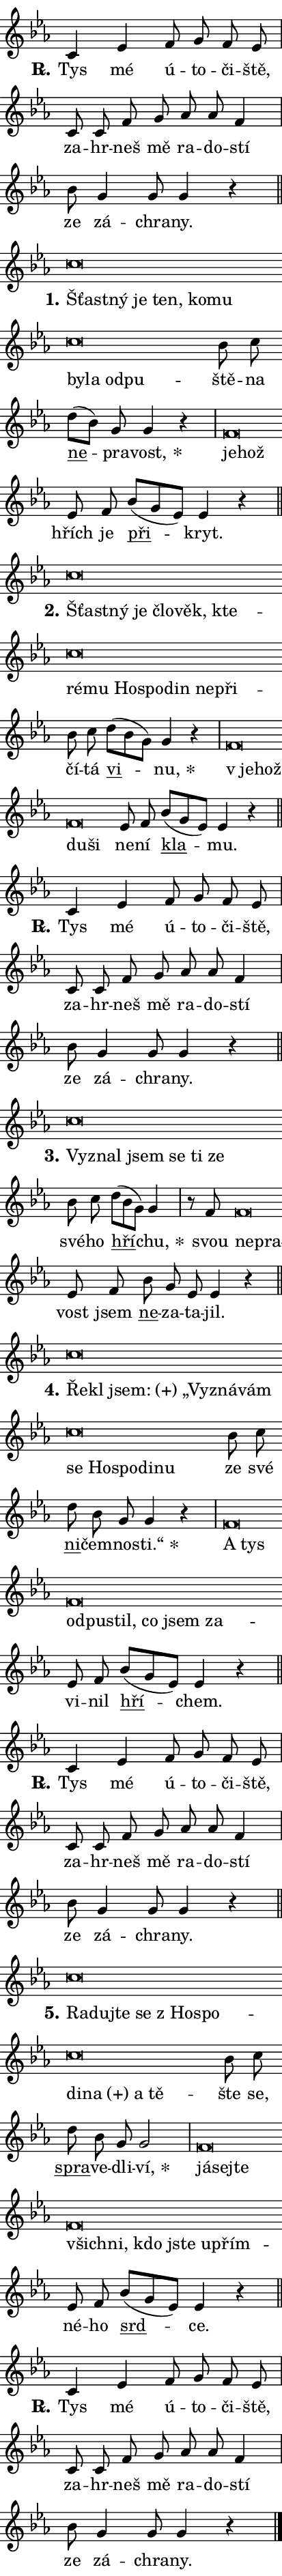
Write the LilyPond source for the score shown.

\version "2.24.0"
\header { tagline = "" }
\paper {
  indent = 0\cm
  top-margin = 0\cm
  right-margin = 0\cm
  bottom-margin = 0\cm
  left-margin = 0\cm
  paper-width = 7\cm
  page-breaking = #ly:one-page-breaking
  system-system-spacing.basic-distance = #11
  score-system-spacing.basic-distance = #11
  ragged-last = ##f
}


%% Author: Thomas Morley
%% https://lists.gnu.org/archive/html/lilypond-user/2020-05/msg00002.html
#(define (line-position grob)
"Returns position of @var[grob} in current system:
   @code{'start}, if at first time-step
   @code{'end}, if at last time-step
   @code{'middle} otherwise
"
  (let* ((col (ly:item-get-column grob))
         (ln (ly:grob-object col 'left-neighbor))
         (rn (ly:grob-object col 'right-neighbor))
         (col-to-check-left (if (ly:grob? ln) ln col))
         (col-to-check-right (if (ly:grob? rn) rn col))
         (break-dir-left
           (and
             (ly:grob-property col-to-check-left 'non-musical #f)
             (ly:item-break-dir col-to-check-left)))
         (break-dir-right
           (and
             (ly:grob-property col-to-check-right 'non-musical #f)
             (ly:item-break-dir col-to-check-right))))
        (cond ((eqv? 1 break-dir-left) 'start)
              ((eqv? -1 break-dir-right) 'end)
              (else 'middle))))

#(define (tranparent-at-line-position vctor)
  (lambda (grob)
  "Relying on @code{line-position} select the relevant enry from @var{vctor}.
Used to determine transparency,"
    (case (line-position grob)
      ((end) (not (vector-ref vctor 0)))
      ((middle) (not (vector-ref vctor 1)))
      ((start) (not (vector-ref vctor 2))))))

noteHeadBreakVisibility =
#(define-music-function (break-visibility)(vector?)
"Makes @code{NoteHead}s transparent relying on @var{break-visibility}"
#{
  \override NoteHead.transparent =
    #(tranparent-at-line-position break-visibility)
#})

#(define delete-ledgers-for-transparent-note-heads
  (lambda (grob)
    "Reads whether a @code{NoteHead} is transparent.
If so this @code{NoteHead} is removed from @code{'note-heads} from
@var{grob}, which is supposed to be @code{LedgerLineSpanner}.
As a result ledgers are not printed for this @code{NoteHead}"
    (let* ((nhds-array (ly:grob-object grob 'note-heads))
           (nhds-list
             (if (ly:grob-array? nhds-array)
                 (ly:grob-array->list nhds-array)
                 '()))
           ;; Relies on the transparent-property being done before
           ;; Staff.LedgerLineSpanner.after-line-breaking is executed.
           ;; This is fragile ...
           (to-keep
             (remove
               (lambda (nhd)
                 (ly:grob-property nhd 'transparent #f))
               nhds-list)))
      ;; TODO find a better method to iterate over grob-arrays, similiar
      ;; to filter/remove etc for lists
      ;; For now rebuilt from scratch
      (set! (ly:grob-object grob 'note-heads)  '())
      (for-each
        (lambda (nhd)
          (ly:pointer-group-interface::add-grob grob 'note-heads nhd))
        to-keep))))

hideNotes = {
  \noteHeadBreakVisibility #begin-of-line-visible
}
unHideNotes = {
  \noteHeadBreakVisibility #all-visible
}

% work-around for resetting accidentals
% https://lilypond.org/doc/v2.23/Documentation/notation/displaying-rhythms#unmetered-music
cadenzaMeasure = {
  \cadenzaOff
  \partial 1024 s1024
  \cadenzaOn
}

#(define-markup-command (accent layout props text) (markup?)
  "Underline accented syllable"
  (interpret-markup layout props
    #{\markup \override #'(offset . 4.3) \underline { #text }#}))

responsum = \markup \concat {
  "R" \hspace #-1.05 \path #0.1 #'((moveto 0 0.07) (lineto 0.9 0.8)) \hspace #0.05 "."
}

\layout {
    \context {
        \Staff
        \remove "Time_signature_engraver"
        \override LedgerLineSpanner.after-line-breaking = #delete-ledgers-for-transparent-note-heads
    }
    \context {
        \Voice {
            \override NoteHead.output-attributes = #'((class . "notehead"))
            \override Hairpin.height = #0.55
        }
    }
    \context {
        \Lyrics {
            \override StanzaNumber.output-attributes = #'((class . "stanzanumber"))
            \override LyricSpace.minimum-distance = #0.9
            \override LyricText.font-name = #"TeX Gyre Schola"
            \override LyricText.font-size = 1
            \override StanzaNumber.font-name = #"TeX Gyre Schola Bold"
            \override StanzaNumber.font-size = 1
        }
    }
}

% magnetic-lyrics.ily
%
%   written by
%     Jean Abou Samra <jean@abou-samra.fr>
%     Werner Lemberg <wl@gnu.org>
%
%   adapted by
%     Jiri Hon <jiri.hon@gmail.com>
%
% Version 2022-Apr-15

% https://www.mail-archive.com/lilypond-user@gnu.org/msg149350.html

#(define (Left_hyphen_pointer_engraver context)
   "Collect syllable-hyphen-syllable occurrences in lyrics and store
them in properties.  This engraver only looks to the left.  For
example, if the lyrics input is @code{foo -- bar}, it does the
following.

@itemize @bullet
@item
Set the @code{text} property of the @code{LyricHyphen} grob between
@q{foo} and @q{bar} to @code{foo}.

@item
Set the @code{left-hyphen} property of the @code{LyricText} grob with
text @q{foo} to the @code{LyricHyphen} grob between @q{foo} and
@q{bar}.
@end itemize

Use this auxiliary engraver in combination with the
@code{lyric-@/text::@/apply-@/magnetic-@/offset!} hook."
   (let ((hyphen #f)
         (text #f))
     (make-engraver
      (acknowledgers
       ((lyric-syllable-interface engraver grob source-engraver)
        (set! text grob)))
      (end-acknowledgers
       ((lyric-hyphen-interface engraver grob source-engraver)
        ;(when (not (grob::has-interface grob 'lyric-space-interface))
          (set! hyphen grob)));)
      ((stop-translation-timestep engraver)
       (when (and text hyphen)
         (ly:grob-set-object! text 'left-hyphen hyphen))
       (set! text #f)
       (set! hyphen #f)))))

#(define (lyric-text::apply-magnetic-offset! grob)
   "If the space between two syllables is less than the value in
property @code{LyricText@/.details@/.squash-threshold}, move the right
syllable to the left so that it gets concatenated with the left
syllable.

Use this function as a hook for
@code{LyricText@/.after-@/line-@/breaking} if the
@code{Left_@/hyphen_@/pointer_@/engraver} is active."
   (let ((hyphen (ly:grob-object grob 'left-hyphen #f)))
     (when hyphen
       (let ((left-text (ly:spanner-bound hyphen LEFT)))
         (when (grob::has-interface left-text 'lyric-syllable-interface)
           (let* ((common (ly:grob-common-refpoint grob left-text X))
                  (this-x-ext (ly:grob-extent grob common X))
                  (left-x-ext
                   (begin
                     ;; Trigger magnetism for left-text.
                     (ly:grob-property left-text 'after-line-breaking)
                     (ly:grob-extent left-text common X)))
                  ;; `delta` is the gap width between two syllables.
                  (delta (- (interval-start this-x-ext)
                            (interval-end left-x-ext)))
                  (details (ly:grob-property grob 'details))
                  (threshold (assoc-get 'squash-threshold details 0.2)))
             (when (< delta threshold)
               (let* (;; We have to manipulate the input text so that
                      ;; ligatures crossing syllable boundaries are not
                      ;; disabled.  For languages based on the Latin
                      ;; script this is essentially a beautification.
                      ;; However, for non-Western scripts it can be a
                      ;; necessity.
                      (lt (ly:grob-property left-text 'text))
                      (rt (ly:grob-property grob 'text))
                      (is-space (grob::has-interface hyphen 'lyric-space-interface))
                      (space (if is-space " " ""))
                      (space-markup (grob-interpret-markup grob " "))
                      (space-size (interval-length (ly:stencil-extent space-markup X)))
                      (extra-delta (if is-space space-size 0))
                      ;; Append new syllable.
                      (ltrt-space (if (and (string? lt) (string? rt))
                                (string-append lt space rt)
                                (make-concat-markup (list lt space rt))))
                      ;; Right-align `ltrt` to the right side.
                      (ltrt-space-markup (grob-interpret-markup
                               grob
                               (make-translate-markup
                                (cons (interval-length this-x-ext) 0)
                                (make-right-align-markup ltrt-space)))))
                 (begin
                   ;; Don't print `left-text`.
                   (ly:grob-set-property! left-text 'stencil #f)
                   ;; Set text and stencil (which holds all collected
                   ;; syllables so far) and shift it to the left.
                   (ly:grob-set-property! grob 'text ltrt-space)
                   (ly:grob-set-property! grob 'stencil ltrt-space-markup)
                   (ly:grob-translate-axis! grob (- (- delta extra-delta)) X))))))))))


#(define (lyric-hyphen::displace-bounds-first grob)
   ;; Make very sure this callback isn't triggered too early.
   (let ((left (ly:spanner-bound grob LEFT))
         (right (ly:spanner-bound grob RIGHT)))
     (ly:grob-property left 'after-line-breaking)
     (ly:grob-property right 'after-line-breaking)
     (ly:lyric-hyphen::print grob)))

squashThreshold = #0.4

\layout {
  \context {
    \Lyrics
    \consists #Left_hyphen_pointer_engraver
    \override LyricText.after-line-breaking =
      #lyric-text::apply-magnetic-offset!
    \override LyricHyphen.stencil = #lyric-hyphen::displace-bounds-first
    \override LyricText.details.squash-threshold = \squashThreshold
    \override LyricHyphen.minimum-distance = 0
    \override LyricHyphen.minimum-length = \squashThreshold
  }
}

squash = \override LyricText.details.squash-threshold = 9999
unSquash = \override LyricText.details.squash-threshold = \squashThreshold

left = \override LyricText.self-alignment-X = #LEFT
unLeft = \revert LyricText.self-alignment-X

starOffset = #(lambda (grob) 
                (let ((x_offset (ly:self-alignment-interface::aligned-on-x-parent grob)))
                  (if (= x_offset 0) 0 (+ x_offset 1.2))))

star = #(define-music-function (syllable)(string?)
"Append star separator at the end of a syllable"
#{
  \once \override LyricText.X-offset = #starOffset
  \lyricmode { \markup {
    #syllable
    \override #'((font-name . "TeX Gyre Schola Bold")) \hspace #0.2 \lower #0.65 \larger "*"
  } }
#})

starAccent = #(define-music-function (syllable)(string?)
"Append star separator at the end of a syllable and make accent"
#{
  \once \override LyricText.X-offset = #starOffset
  \lyricmode { \markup {
    \accent #syllable
    \override #'((font-name . "TeX Gyre Schola Bold")) \hspace #0.2 \lower #0.65 \larger "*"
  } }
#})

breath = #(define-music-function (syllable)(string?)
"Append breathing indicator at the end of a syllable"
#{
  \lyricmode { \markup { #syllable "+" } }
#})

optionalBreath = #(define-music-function (syllable)(string?)
"Append optional breathing indicator at the end of a syllable"
#{
  \lyricmode { \markup { #syllable "(+)" } }
#})


\score {
    <<
        \new Voice = "melody" { \cadenzaOn \key es \major \relative { c'4 es f8 g f es \cadenzaMeasure \bar "|" c c f g as as f4 \cadenzaMeasure \bar "|" bes8 g4 g8 g4 r \cadenzaMeasure \bar "||" \break } }
        \new Lyrics \lyricsto "melody" { \lyricmode { \set stanza = \responsum
Tys mé ú -- to -- či -- ště, za -- hr -- neš mě ra -- do -- stí ze zá -- chra -- ny. } }
    >>
    \layout {}
}

\score {
    <<
        \new Voice = "melody" { \cadenzaOn \key es \major \relative { c''\breve*1/16 \hideNotes \breve*1/16 \bar "" \breve*1/16 \bar "" \breve*1/16 \bar "" \breve*1/16 \bar "" \breve*1/16 \bar "" \breve*1/16 \bar "" \breve*1/16 \bar "" \breve*1/16 \breve*1/16 \bar "" \unHideNotes bes8 c \bar "" d[( bes)] g g4 r \cadenzaMeasure \bar "|" f\breve*1/16 \hideNotes \breve*1/16 \bar "" \unHideNotes es8 f \bar "" bes[( g es)] es4 r \cadenzaMeasure \bar "||" \break } }
        \new Lyrics \lyricsto "melody" { \lyricmode { \set stanza = "1."
\left Šťast -- \squash ný je ten, ko -- mu by -- la od -- pu -- \unLeft \unSquash ště -- na \markup \accent ne -- pra -- \star vost, \left je -- \squash hož \unLeft \unSquash hřích je \markup \accent při -- kryt. } }
    >>
    \layout {}
}

\score {
    <<
        \new Voice = "melody" { \cadenzaOn \key es \major \relative { c''\breve*1/16 \hideNotes \breve*1/16 \bar "" \breve*1/16 \bar "" \breve*1/16 \bar "" \breve*1/16 \bar "" \breve*1/16 \bar "" \breve*1/16 \bar "" \breve*1/16 \bar "" \breve*1/16 \bar "" \breve*1/16 \bar "" \breve*1/16 \bar "" \breve*1/16 \breve*1/16 \bar "" \unHideNotes bes8 c \bar "" d[( bes g)] g4 r \cadenzaMeasure \bar "|" f\breve*1/16 \hideNotes \breve*1/16 \bar "" \breve*1/16 \breve*1/16 \bar "" \unHideNotes es8 f \bar "" bes[( g es)] es4 r \cadenzaMeasure \bar "||" \break } }
        \new Lyrics \lyricsto "melody" { \lyricmode { \set stanza = "2."
\left Šťast -- \squash ný je člo -- věk, kte -- ré -- mu Ho -- spo -- din ne -- při -- \unLeft \unSquash čí -- tá \markup \accent vi -- \star nu, \left "v je" -- \squash hož du -- ši \unLeft \unSquash ne -- ní \markup \accent kla -- mu. } }
    >>
    \layout {}
}

\score {
    <<
        \new Voice = "melody" { \cadenzaOn \key es \major \relative { c'4 es f8 g f es \cadenzaMeasure \bar "|" c c f g as as f4 \cadenzaMeasure \bar "|" bes8 g4 g8 g4 r \cadenzaMeasure \bar "||" \break } }
        \new Lyrics \lyricsto "melody" { \lyricmode { \set stanza = \responsum
Tys mé ú -- to -- či -- ště, za -- hr -- neš mě ra -- do -- stí ze zá -- chra -- ny. } }
    >>
    \layout {}
}

\score {
    <<
        \new Voice = "melody" { \cadenzaOn \key es \major \relative { c''\breve*1/16 \hideNotes \breve*1/16 \bar "" \breve*1/16 \bar "" \breve*1/16 \bar "" \breve*1/16 \breve*1/16 \bar "" \unHideNotes bes8 c \bar "" d[( bes g)] g4 \cadenzaMeasure \bar "|" r8 f8 f\breve*1/16 \hideNotes \breve*1/16 \bar "" \unHideNotes es8 f \bar "" bes g es es4 r \cadenzaMeasure \bar "||" \break } }
        \new Lyrics \lyricsto "melody" { \lyricmode { \set stanza = "3."
\left Vy -- \squash znal jsem se ti ze \unLeft \unSquash své -- ho \markup \accent hří -- \star chu, svou \left ne -- \squash pra -- \unLeft \unSquash vost jsem \markup \accent ne -- za -- ta -- jil. } }
    >>
    \layout {}
}

\score {
    <<
        \new Voice = "melody" { \cadenzaOn \key es \major \relative { c''\breve*1/16 \hideNotes \breve*1/16 \bar "" \breve*1/16 \bar "" \breve*1/16 \bar "" \breve*1/16 \bar "" \breve*1/16 \bar "" \breve*1/16 \bar "" \breve*1/16 \bar "" \breve*1/16 \bar "" \breve*1/16 \breve*1/16 \bar "" \unHideNotes bes8 c \bar "" d bes g g4 r \cadenzaMeasure \bar "|" f\breve*1/16 \hideNotes \breve*1/16 \bar "" \breve*1/16 \bar "" \breve*1/16 \bar "" \breve*1/16 \bar "" \breve*1/16 \bar "" \breve*1/16 \breve*1/16 \bar "" \unHideNotes es8 f \bar "" bes[( g es)] es4 r \cadenzaMeasure \bar "||" \break } }
        \new Lyrics \lyricsto "melody" { \lyricmode { \set stanza = "4."
\left Ře -- \squash kl \optionalBreath jsem: „Vy -- zná -- vám se Ho -- spo -- di -- nu \unLeft \unSquash ze své \markup \accent ni -- čem -- no -- \star sti.“ \left A \squash tys od -- pu -- stil, co jsem za -- \unLeft \unSquash vi -- nil \markup \accent hří -- chem. } }
    >>
    \layout {}
}

\score {
    <<
        \new Voice = "melody" { \cadenzaOn \key es \major \relative { c'4 es f8 g f es \cadenzaMeasure \bar "|" c c f g as as f4 \cadenzaMeasure \bar "|" bes8 g4 g8 g4 r \cadenzaMeasure \bar "||" \break } }
        \new Lyrics \lyricsto "melody" { \lyricmode { \set stanza = \responsum
Tys mé ú -- to -- či -- ště, za -- hr -- neš mě ra -- do -- stí ze zá -- chra -- ny. } }
    >>
    \layout {}
}

\score {
    <<
        \new Voice = "melody" { \cadenzaOn \key es \major \relative { c''\breve*1/16 \hideNotes \breve*1/16 \bar "" \breve*1/16 \bar "" \breve*1/16 \bar "" \breve*1/16 \bar "" \breve*1/16 \bar "" \breve*1/16 \bar "" \breve*1/16 \bar "" \breve*1/16 \breve*1/16 \bar "" \unHideNotes bes8 c \bar "" d bes g g2 \cadenzaMeasure \bar "|" f\breve*1/16 \hideNotes \breve*1/16 \bar "" \breve*1/16 \bar "" \breve*1/16 \bar "" \breve*1/16 \bar "" \breve*1/16 \bar "" \breve*1/16 \bar "" \breve*1/16 \breve*1/16 \bar "" \unHideNotes es8 f \bar "" bes[( g es)] es4 r \cadenzaMeasure \bar "||" \break } }
        \new Lyrics \lyricsto "melody" { \lyricmode { \set stanza = "5."
\left Ra -- \squash duj -- te se "z Ho" -- spo -- di -- \optionalBreath na a tě -- \unLeft \unSquash šte se, \markup \accent spra -- ve -- dli -- \star ví, \left já -- \squash sej -- te všich -- ni, kdo jste u -- přím -- \unLeft \unSquash né -- ho \markup \accent srd -- ce. } }
    >>
    \layout {}
}

\score {
    <<
        \new Voice = "melody" { \cadenzaOn \key es \major \relative { c'4 es f8 g f es \cadenzaMeasure \bar "|" c c f g as as f4 \cadenzaMeasure \bar "|" bes8 g4 g8 g4 r \cadenzaMeasure \bar "||" \break } \bar "|." }
        \new Lyrics \lyricsto "melody" { \lyricmode { \set stanza = \responsum
Tys mé ú -- to -- či -- ště, za -- hr -- neš mě ra -- do -- stí ze zá -- chra -- ny. } }
    >>
    \layout {}
}
